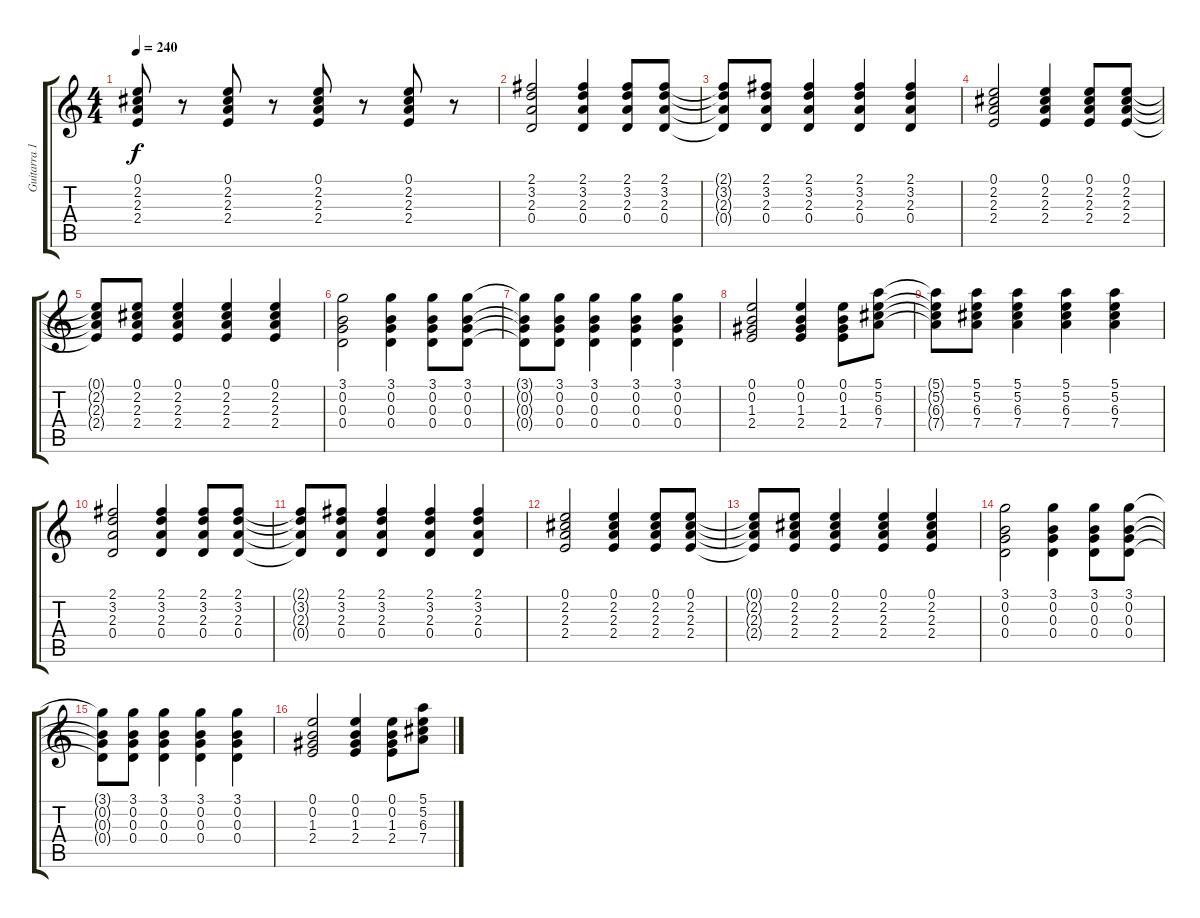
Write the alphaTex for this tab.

\track ("Guitarra 1" "Guitarra 1") {instrument acousticguitarnylon}
\staff {score tabs}
\tuning (E4 B3 G3 D3 A2 E2) {hide}
\ts (4 4)
\tempo 240
\clef g2
\ks c
(0.1 2.2 2.3 2.4).8{dy f} r.8 (0.1 2.2 2.3 2.4).8 r.8 (0.1 2.2 2.3 2.4).8 r.8 (0.1 2.2 2.3 2.4).8 r.8 |
(2.1 3.2 2.3 0.4).2 (2.1 3.2 2.3 0.4).4 (2.1 3.2 2.3 0.4).8 (2.1 3.2 2.3 0.4).8 |
(2.1{t} 3.2{t} 2.3{t} 0.4{t}).8 (2.1 3.2 2.3 0.4).8 (2.1 3.2 2.3 0.4).4 (2.1 3.2 2.3 0.4).4 (2.1 3.2 2.3 0.4).4 |
(0.1 2.2 2.3 2.4).2 (0.1 2.2 2.3 2.4).4 (0.1 2.2 2.3 2.4).8 (0.1 2.2 2.3 2.4).8 |
(0.1{t} 2.2{t} 2.3{t} 2.4{t}).8 (0.1 2.2 2.3 2.4).8 (0.1 2.2 2.3 2.4).4 (0.1 2.2 2.3 2.4).4 (0.1 2.2 2.3 2.4).4 |
(3.1 0.2 0.3 0.4).2 (3.1 0.2 0.3 0.4).4 (3.1 0.2 0.3 0.4).8 (3.1 0.2 0.3 0.4).8 |
(3.1{t} 0.2{t} 0.3{t} 0.4{t}).8 (3.1 0.2 0.3 0.4).8 (3.1 0.2 0.3 0.4).4 (3.1 0.2 0.3 0.4).4 (3.1 0.2 0.3 0.4).4 |
(0.1 0.2 1.3 2.4).2 (0.1 0.2 1.3 2.4).4 (0.1 0.2 1.3 2.4).8 (5.1 5.2 6.3 7.4).8 |
(5.1{t} 5.2{t} 6.3{t} 7.4{t}).8 (5.1 5.2 6.3 7.4).8 (5.1 5.2 6.3 7.4).4 (5.1 5.2 6.3 7.4).4 (5.1 5.2 6.3 7.4).4 |
(2.1 3.2 2.3 0.4).2 (2.1 3.2 2.3 0.4).4 (2.1 3.2 2.3 0.4).8 (2.1 3.2 2.3 0.4).8 |
(2.1{t} 3.2{t} 2.3{t} 0.4{t}).8 (2.1 3.2 2.3 0.4).8 (2.1 3.2 2.3 0.4).4 (2.1 3.2 2.3 0.4).4 (2.1 3.2 2.3 0.4).4 |
(0.1 2.2 2.3 2.4).2 (0.1 2.2 2.3 2.4).4 (0.1 2.2 2.3 2.4).8 (0.1 2.2 2.3 2.4).8 |
(0.1{t} 2.2{t} 2.3{t} 2.4{t}).8 (0.1 2.2 2.3 2.4).8 (0.1 2.2 2.3 2.4).4 (0.1 2.2 2.3 2.4).4 (0.1 2.2 2.3 2.4).4 |
(3.1 0.2 0.3 0.4).2 (3.1 0.2 0.3 0.4).4 (3.1 0.2 0.3 0.4).8 (3.1 0.2 0.3 0.4).8 |
(3.1{t} 0.2{t} 0.3{t} 0.4{t}).8 (3.1 0.2 0.3 0.4).8 (3.1 0.2 0.3 0.4).4 (3.1 0.2 0.3 0.4).4 (3.1 0.2 0.3 0.4).4 |
(0.1 0.2 1.3 2.4).2 (0.1 0.2 1.3 2.4).4 (0.1 0.2 1.3 2.4).8 (5.1 5.2 6.3 7.4).8
